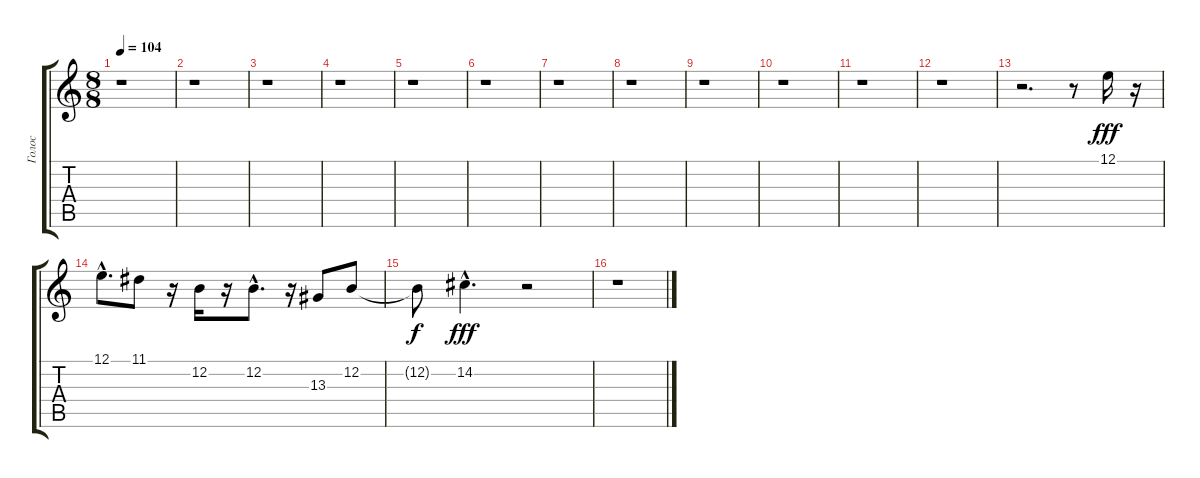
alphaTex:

\track ("Голос" "Голос") {instrument synthvoice}
\staff {score tabs}
\tuning (E4 B3 G3 D3 A2 E2) {hide}
\ts (8 8)
\tempo 104
\clef g2
\ks c
r.1{dy fff} |
r.1 |
r.1 |
r.1 |
r.1 |
r.1 |
r.1 |
r.1 |
r.1 |
r.1 |
r.1 |
r.1 |
r.2{d} r.8 12.1.16 r.16 |
12.1{hac}.8{d} 11.1.8 r.16 12.2.16 r.16 12.2{hac}.8{d} r.16 13.3.8 12.2.8 |
12.2{t}.8{dy f} 14.2{hac}.4{d dy fff} r.2 |
r.1
